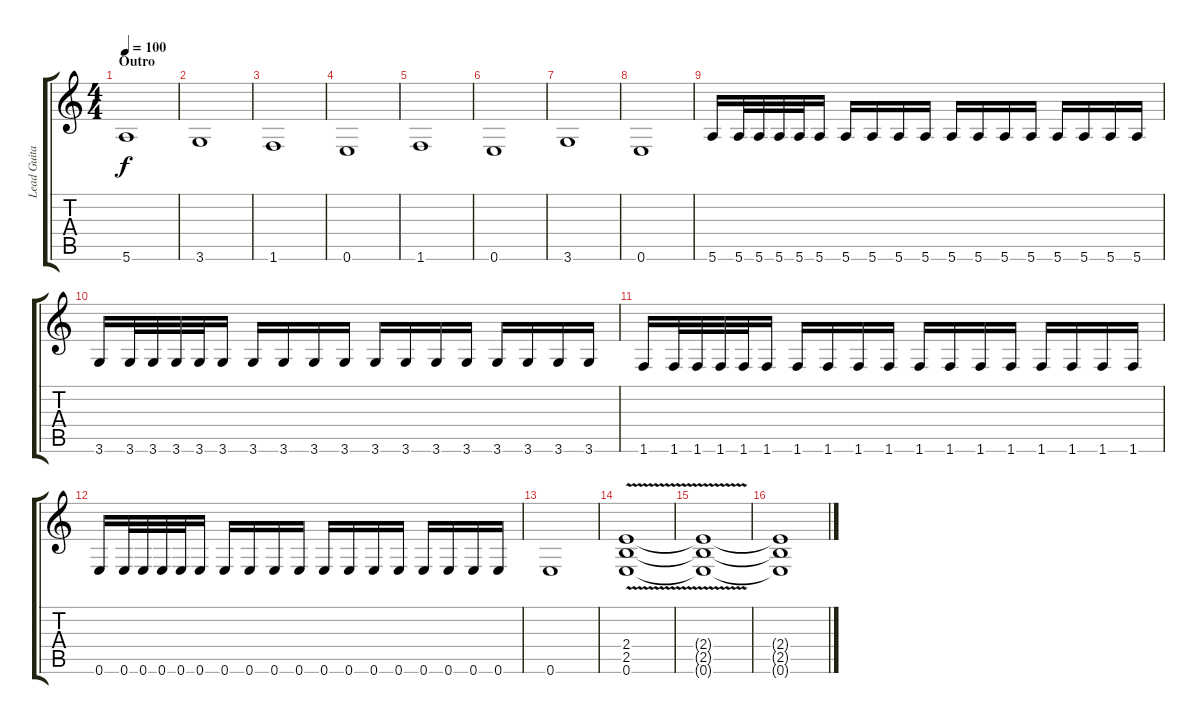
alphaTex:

\track ("Lead Guitar" "Lead Guita") {instrument distortionguitar}
\staff {score tabs}
\tuning (E4 B3 G3 D3 A2 E2) {hide}
\ts (4 4)
\section ("" "Outro")
\tempo 100
\clef g2
\ks c
5.6.1{dy f} |
3.6.1 |
1.6.1 |
0.6.1 |
1.6.1 |
0.6.1 |
3.6.1 |
0.6.1 |
5.6.16 5.6.32 5.6.32 5.6.32 5.6.32 5.6.16 5.6.16 5.6.16 5.6.16 5.6.16 5.6.16 5.6.16 5.6.16 5.6.16 5.6.16 5.6.16 5.6.16 5.6.16 |
3.6.16 3.6.32 3.6.32 3.6.32 3.6.32 3.6.16 3.6.16 3.6.16 3.6.16 3.6.16 3.6.16 3.6.16 3.6.16 3.6.16 3.6.16 3.6.16 3.6.16 3.6.16 |
1.6.16 1.6.32 1.6.32 1.6.32 1.6.32 1.6.16 1.6.16 1.6.16 1.6.16 1.6.16 1.6.16 1.6.16 1.6.16 1.6.16 1.6.16 1.6.16 1.6.16 1.6.16 |
0.6.16 0.6.32 0.6.32 0.6.32 0.6.32 0.6.16 0.6.16 0.6.16 0.6.16 0.6.16 0.6.16 0.6.16 0.6.16 0.6.16 0.6.16 0.6.16 0.6.16 0.6.16 |
0.6.1 |
(2.4{v} 2.5 0.6).1 |
(2.4{t} 2.5{t} 0.6{t}).1 |
(2.4{t} 2.5{t} 0.6{t}).1
